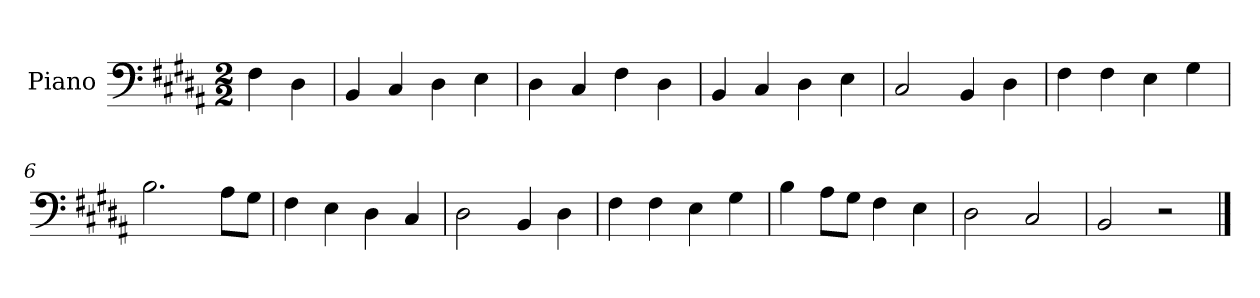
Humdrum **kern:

**kern
*part1
*staff1
*I"Piano
*I'Pno.
*clefF4
*k[f#c#g#d#a#]
*M2/2
*MM120
=
4F#\
4D#\
=1
4BB/
4C#/
4D#\
4E\
=2
4D#\
4C#/
4F#\
4D#\
=3
4BB/
4C#/
4D#\
4E\
=4
2C#/
4BB/
4D#\
=5
4F#\
4F#\
4E\
4G#\
=6
2.B\
8A#\L
8G#\J
=7
4F#\
4E\
4D#\
4C#/
=8
2D#\
4BB/
4D#\
=9
4F#\
4F#\
4E\
4G#\
!!LO:LB:g=z
=10
4B\
8A#\L
8G#\J
4F#\
4E\
=11
2D#\
2C#/
=12
2BB/
2r
==
*-
